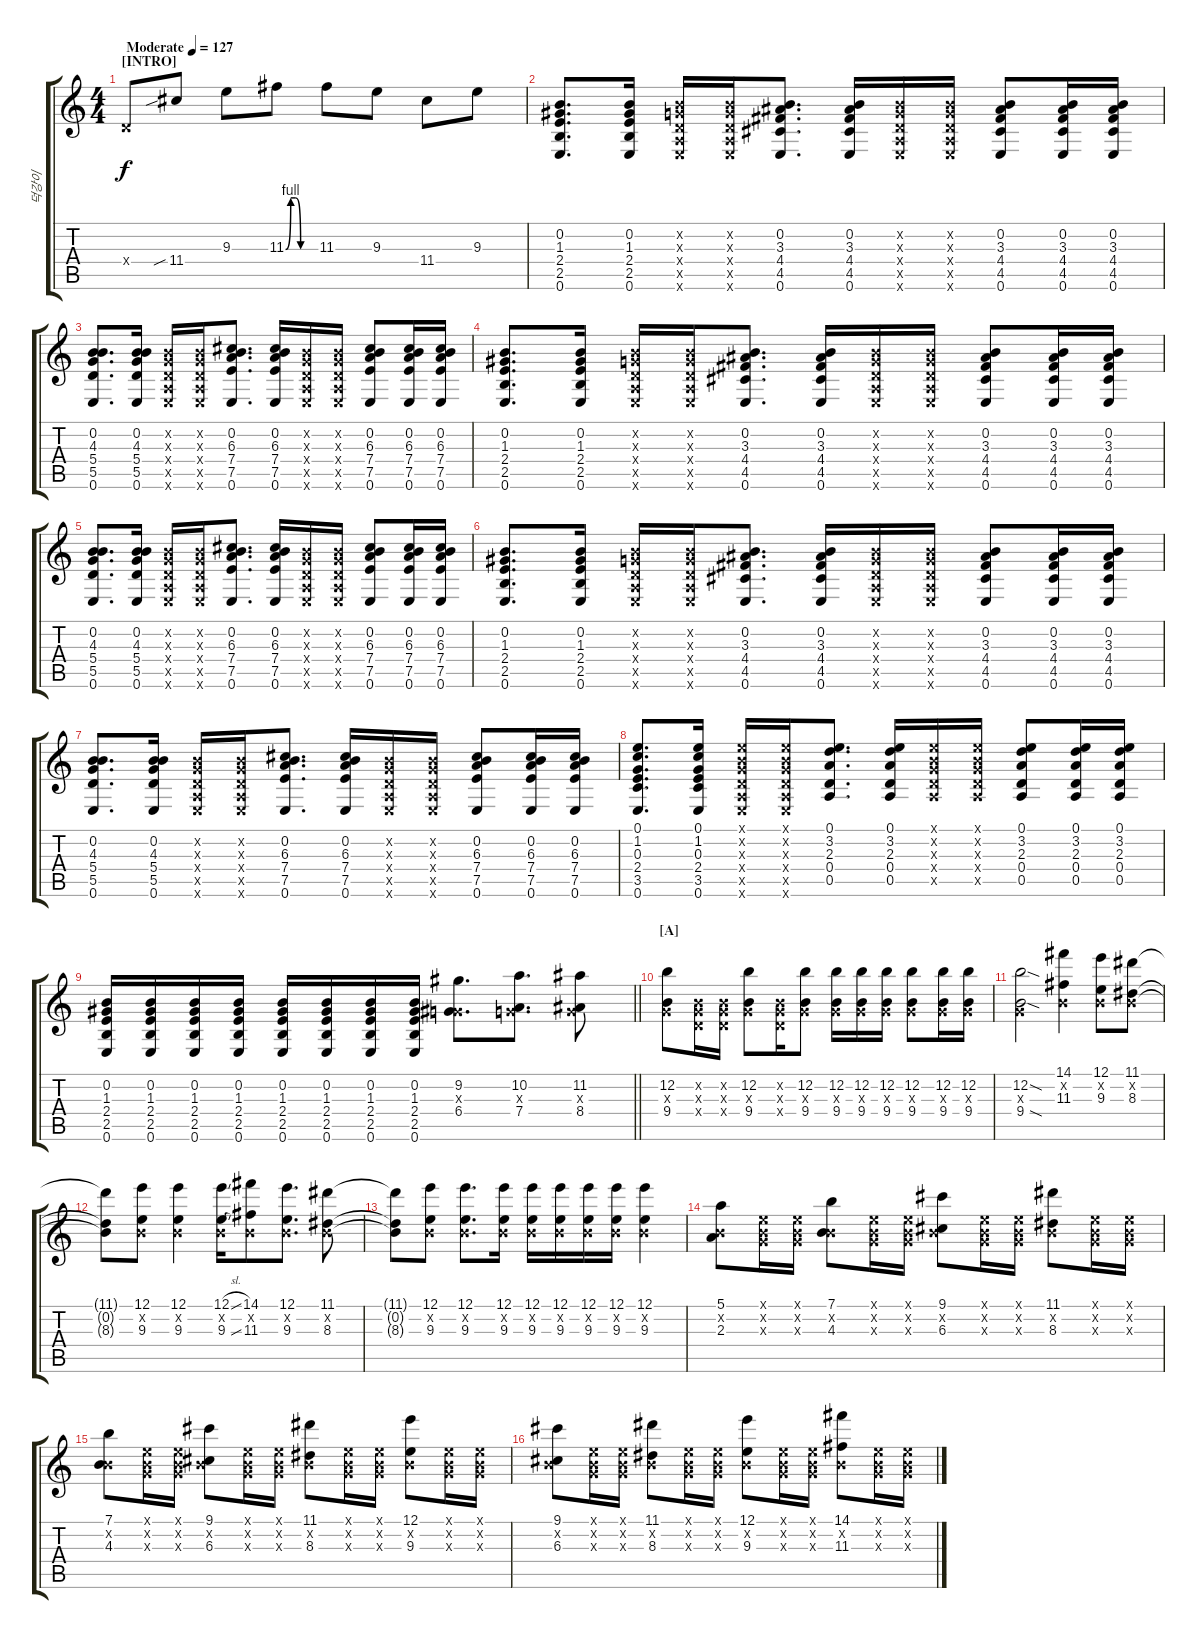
\track ("덕강이" "덕강이") {instrument acousticguitarsteel}
\staff {score tabs}
\tuning (E4 B3 G3 D3 A2 E2) {hide}
\ts (4 4)
\section ("" "[INTRO]")
\tempo (127 "Moderate")
\clef g2
\ks c
0.4{x}.8{dy f instrument acousticguitarsteel} 11.4{sib}.8 9.3.8 11.3{be (custom 0 0 10 4 20 4 30 0 60 0)}.8 11.3.8 9.3.8 11.4.8 9.3.8 |
(0.2 1.3 2.4 2.5 0.6).8{d} (0.2 1.3 2.4 2.5 0.6).16 (0.2{x} 0.3{x} 0.4{x} 0.5{x} 0.6{x}).16 (0.2{x} 0.3{x} 0.4{x} 0.5{x} 0.6{x}).16 (0.2 3.3 4.4 4.5 0.6).8{d} (0.2 3.3 4.4 4.5 0.6).16 (0.2{x} 0.3{x} 0.4{x} 0.5{x} 0.6{x}).16 (0.2{x} 0.3{x} 0.4{x} 0.5{x} 0.6{x}).16 (0.2 3.3 4.4 4.5 0.6).8 (0.2 3.3 4.4 4.5 0.6).16 (0.2 3.3 4.4 4.5 0.6).16 |
(0.2 4.3 5.4 5.5 0.6).8{d} (0.2 4.3 5.4 5.5 0.6).16 (0.2{x} 0.3{x} 0.4{x} 0.5{x} 0.6{x}).16 (0.2{x} 0.3{x} 0.4{x} 0.5{x} 0.6{x}).16 (0.2 6.3 7.4 7.5 0.6).8{d} (0.2 6.3 7.4 7.5 0.6).16 (0.2{x} 0.3{x} 0.4{x} 0.5{x} 0.6{x}).16 (0.2{x} 0.3{x} 0.4{x} 0.5{x} 0.6{x}).16 (0.2 6.3 7.4 7.5 0.6).8 (0.2 6.3 7.4 7.5 0.6).16 (0.2 6.3 7.4 7.5 0.6).16 |
(0.2 1.3 2.4 2.5 0.6).8{d} (0.2 1.3 2.4 2.5 0.6).16 (0.2{x} 0.3{x} 0.4{x} 0.5{x} 0.6{x}).16 (0.2{x} 0.3{x} 0.4{x} 0.5{x} 0.6{x}).16 (0.2 3.3 4.4 4.5 0.6).8{d} (0.2 3.3 4.4 4.5 0.6).16 (0.2{x} 0.3{x} 0.4{x} 0.5{x} 0.6{x}).16 (0.2{x} 0.3{x} 0.4{x} 0.5{x} 0.6{x}).16 (0.2 3.3 4.4 4.5 0.6).8 (0.2 3.3 4.4 4.5 0.6).16 (0.2 3.3 4.4 4.5 0.6).16 |
(0.2 4.3 5.4 5.5 0.6).8{d} (0.2 4.3 5.4 5.5 0.6).16 (0.2{x} 0.3{x} 0.4{x} 0.5{x} 0.6{x}).16 (0.2{x} 0.3{x} 0.4{x} 0.5{x} 0.6{x}).16 (0.2 6.3 7.4 7.5 0.6).8{d} (0.2 6.3 7.4 7.5 0.6).16 (0.2{x} 0.3{x} 0.4{x} 0.5{x} 0.6{x}).16 (0.2{x} 0.3{x} 0.4{x} 0.5{x} 0.6{x}).16 (0.2 6.3 7.4 7.5 0.6).8 (0.2 6.3 7.4 7.5 0.6).16 (0.2 6.3 7.4 7.5 0.6).16 |
(0.2 1.3 2.4 2.5 0.6).8{d} (0.2 1.3 2.4 2.5 0.6).16 (0.2{x} 0.3{x} 0.4{x} 0.5{x} 0.6{x}).16 (0.2{x} 0.3{x} 0.4{x} 0.5{x} 0.6{x}).16 (0.2 3.3 4.4 4.5 0.6).8{d} (0.2 3.3 4.4 4.5 0.6).16 (0.2{x} 0.3{x} 0.4{x} 0.5{x} 0.6{x}).16 (0.2{x} 0.3{x} 0.4{x} 0.5{x} 0.6{x}).16 (0.2 3.3 4.4 4.5 0.6).8 (0.2 3.3 4.4 4.5 0.6).16 (0.2 3.3 4.4 4.5 0.6).16 |
(0.2 4.3 5.4 5.5 0.6).8{d} (0.2 4.3 5.4 5.5 0.6).16 (0.2{x} 0.3{x} 0.4{x} 0.5{x} 0.6{x}).16 (0.2{x} 0.3{x} 0.4{x} 0.5{x} 0.6{x}).16 (0.2 6.3 7.4 7.5 0.6).8{d} (0.2 6.3 7.4 7.5 0.6).16 (0.2{x} 0.3{x} 0.4{x} 0.5{x} 0.6{x}).16 (0.2{x} 0.3{x} 0.4{x} 0.5{x} 0.6{x}).16 (0.2 6.3 7.4 7.5 0.6).8 (0.2 6.3 7.4 7.5 0.6).16 (0.2 6.3 7.4 7.5 0.6).16 |
(0.1 1.2 0.3 2.4 3.5 0.6).8{d} (0.1 1.2 0.3 2.4 3.5 0.6).16 (0.1{x} 0.2{x} 0.3{x} 0.4{x} 0.5{x} 0.6{x}).16 (0.1{x} 0.2{x} 0.3{x} 0.4{x} 0.5{x} 0.6{x}).16 (0.1 3.2 2.3 0.4 0.5).8{d} (0.1 3.2 2.3 0.4 0.5).16 (0.1{x} 0.2{x} 0.3{x} 0.4{x} 0.5{x}).16 (0.1{x} 0.2{x} 0.3{x} 0.4{x} 0.5{x}).16 (0.1 3.2 2.3 0.4 0.5).8 (0.1 3.2 2.3 0.4 0.5).16 (0.1 3.2 2.3 0.4 0.5).16 |
\barLineRight lightlight
(0.2 1.3 2.4 2.5 0.6).16 (0.2 1.3 2.4 2.5 0.6).16 (0.2 1.3 2.4 2.5 0.6).16 (0.2 1.3 2.4 2.5 0.6).16 (0.2 1.3 2.4 2.5 0.6).16 (0.2 1.3 2.4 2.5 0.6).16 (0.2 1.3 2.4 2.5 0.6).16 (0.2 1.3 2.4 2.5 0.6).16 (9.2 0.3{x} 6.4).8{d} (10.2 0.3{x} 7.4).8{d} (11.2 0.3{x} 8.4).8 |
\section ("" "[A]")
(12.2 0.3{x} 9.4).8 (0.2{x} 0.3{x} 0.4{x}).16 (0.2{x} 0.3{x} 0.4{x}).16 (12.2 0.3{x} 9.4).8 (0.2{x} 0.3{x} 0.4{x}).16 (12.2 0.3{x} 9.4).8 (12.2 0.3{x} 9.4).16 (12.2 0.3{x} 9.4).16 (12.2 0.3{x} 9.4).16 (12.2 0.3{x} 9.4).8 (12.2 0.3{x} 9.4).16 (12.2 0.3{x} 9.4).16 |
(12.2{sod} 0.3{x} 9.4{sod}).2 (14.1 0.2{x} 11.3).4 (12.1 0.2{x} 9.3).8 (11.1 0.2{x} 8.3).8 |
(11.1{t} 0.2{t} 8.3{t}).8 (12.1 0.2{x} 9.3).8 (12.1 0.2{x} 9.3).4 (12.1{sl} 0.2{x} 9.3{sl}).16 (14.1 0.2{x} 11.3).8 (12.1 0.2{x} 9.3).8{d} (11.1 0.2{x} 8.3).8 |
(11.1{t} 0.2{t} 8.3{t}).8 (12.1 0.2{x} 9.3).8 (12.1 0.2{x} 9.3).8{d} (12.1 0.2{x} 9.3).16 (12.1 0.2{x} 9.3).16 (12.1 0.2{x} 9.3).16 (12.1 0.2{x} 9.3).16 (12.1 0.2{x} 9.3).16 (12.1 0.2{x} 9.3).4 |
(5.1 0.2{x} 2.3).8 (0.1{x} 0.2{x} 0.3{x}).16 (0.1{x} 0.2{x} 0.3{x}).16 (7.1 0.2{x} 4.3).8 (0.1{x} 0.2{x} 0.3{x}).16 (0.1{x} 0.2{x} 0.3{x}).16 (9.1 0.2{x} 6.3).8 (0.1{x} 0.2{x} 0.3{x}).16 (0.1{x} 0.2{x} 0.3{x}).16 (11.1 0.2{x} 8.3).8 (0.1{x} 0.2{x} 0.3{x}).16 (0.1{x} 0.2{x} 0.3{x}).16 |
(7.1 0.2{x} 4.3).8 (0.1{x} 0.2{x} 0.3{x}).16 (0.1{x} 0.2{x} 0.3{x}).16 (9.1 0.2{x} 6.3).8 (0.1{x} 0.2{x} 0.3{x}).16 (0.1{x} 0.2{x} 0.3{x}).16 (11.1 0.2{x} 8.3).8 (0.1{x} 0.2{x} 0.3{x}).16 (0.1{x} 0.2{x} 0.3{x}).16 (12.1 0.2{x} 9.3).8 (0.1{x} 0.2{x} 0.3{x}).16 (0.1{x} 0.2{x} 0.3{x}).16 |
(9.1 0.2{x} 6.3).8 (0.1{x} 0.2{x} 0.3{x}).16 (0.1{x} 0.2{x} 0.3{x}).16 (11.1 0.2{x} 8.3).8 (0.1{x} 0.2{x} 0.3{x}).16 (0.1{x} 0.2{x} 0.3{x}).16 (12.1 0.2{x} 9.3).8 (0.1{x} 0.2{x} 0.3{x}).16 (0.1{x} 0.2{x} 0.3{x}).16 (14.1 0.2{x} 11.3).8 (0.1{x} 0.2{x} 0.3{x}).16 (0.1{x} 0.2{x} 0.3{x}).16
